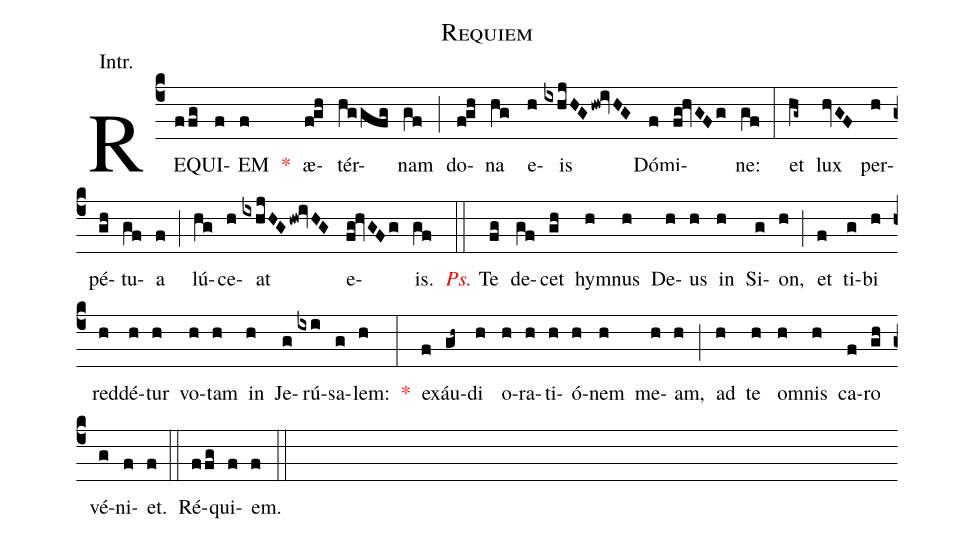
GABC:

name:Requiem;
annotation:Intr.;
mode:VI.;
office-part:Introit;
%%
(c4) RE(ffg)QUI(f)EM(f) <v>\red{*}</v>() æ(f!gh)tér(hggfg)nam(gf) (;) do(f!gh)na(hg) e(h)is(ixhjHGhw!ivHG) Dó(f)mi(fg!hvGFg)ne:(gf) (:) et(hg~) lux(hvGF) per(h)pé(gh)tu(gf)a(f) (;) lú(hg)ce(h)at(ixhjHGhw!ivHG) e(fg!hvGFg)is.(gf) (::) <v>\redit{Ps.}</v> Te(fg) de(gf)cet(gh) hym(h)nus(h) De(h)us(h) in(h) Si(g)on,(h) (;) et(f) ti(g)bi(h) red(h)dé(h)tur(h) vo(h)tam(h) in(h) Je(g)rú(ixi)sa(g)lem:(h) <v>\red{*}</v>(:) ex(f)áu(gh~)di(h) o(h)ra(h)ti(h)ó(h)nem(h) me(h)am,(h) (;) ad(h) te(h) o(h)mnis(h) ca(f)ro(gh) vé(g)ni(f)et.(f) (::) Ré(ffg)qui(f)em.(f) (::)
